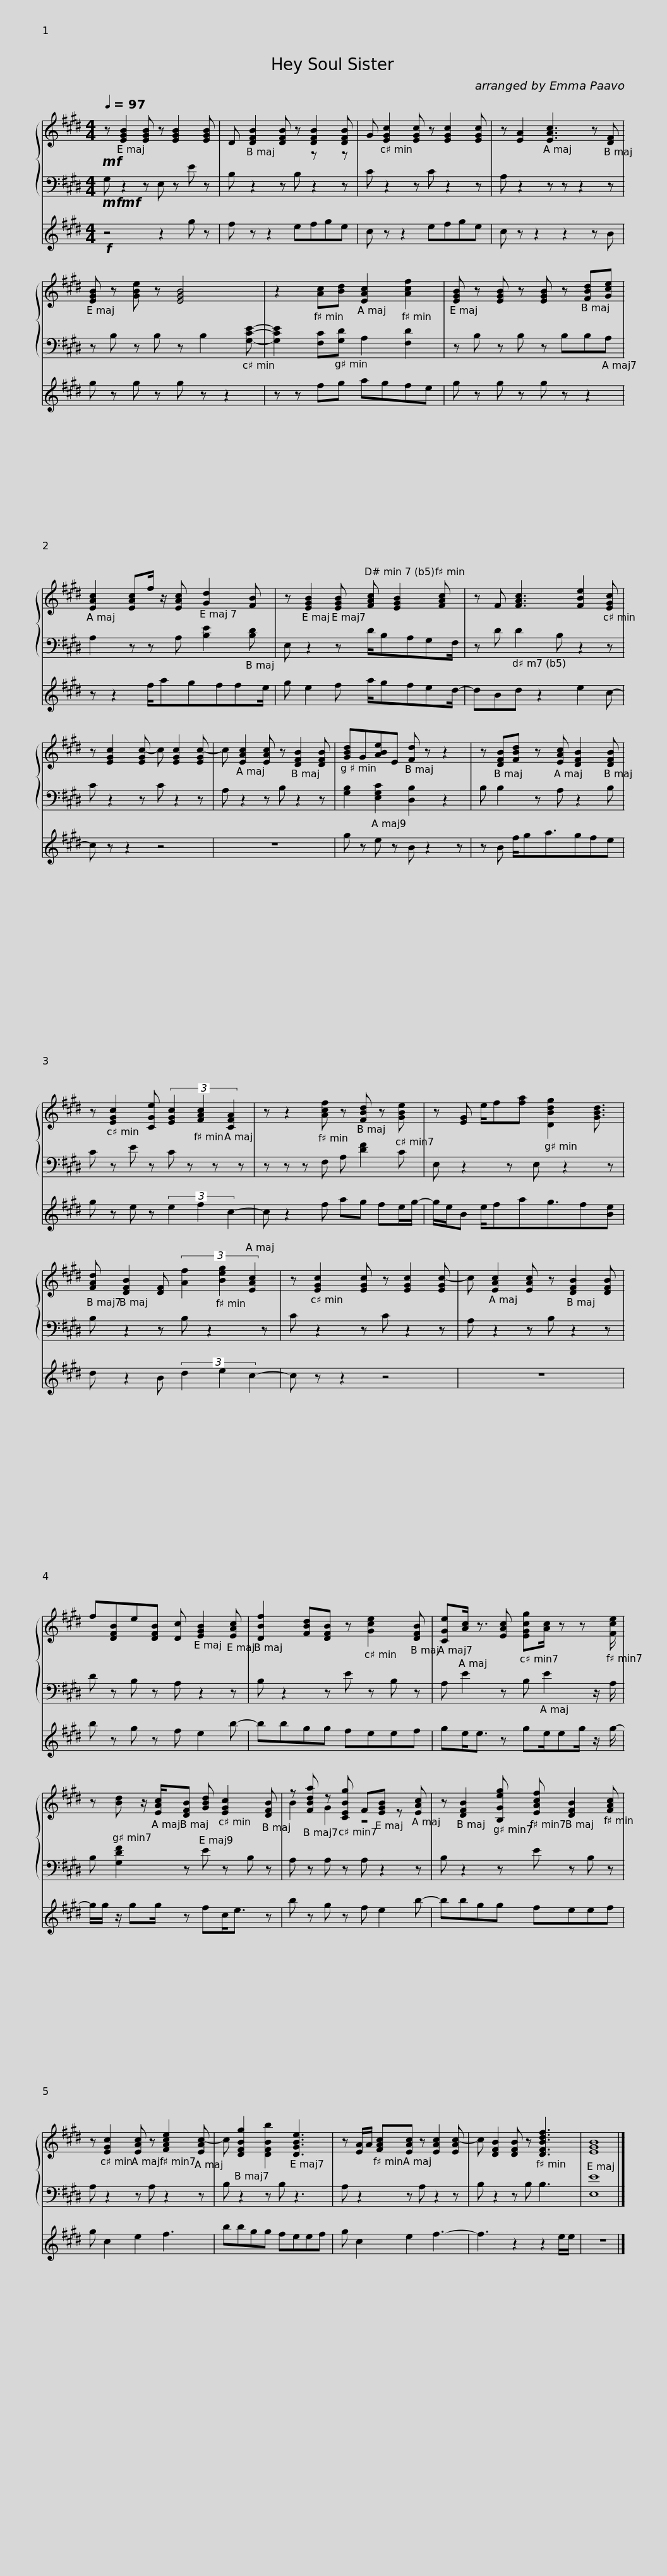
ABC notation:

X:1
%%score { ( 1 3 ) | 2 } 4
L:1/8
Q:1/4=97
M:4/4
I:linebreak $
K:E
V:1 treble
V:3 treble
V:2 bass
V:4 treble
V:1
!mf! z [EGB]2 [EGB] z [EGB]2 [EGB] | D [DFB]2 [DFB] z [DFB]2 [DFB] | G [EGc]2 [EGc] z [EGc]2 [EGc] | z [EA]2 [EAc]3 z [DF] |$ [EGB] z [GBe] z [EGB]4 | %5
 z2 [Ac][Bd] [EAc]2 [Acf]2 | [EGB] z [EGB] z [EGB] z [FBd][Gce] | [EAc]2 [EAc]f/ z/ [EAc] [Gd]2 [FB] |$ z [EGB]2 [EGB] [FAc] [EGB]2 [FAc] | z F [FAc]3 [FBe]2 [EGc] | %10
 z [EGc]2 [EGc-] c [EGc]2 [EGc-] | c [EAc]2 [EAc] z [DFB]2 [DFB] |$ [GBd]G[ABe]E [Fd] z z2 | z [DFB][FBd] z [EAc] [DFB]2 [DFB] | z [EGc]2 [CGe] (3[EGc]2 [FAc]2 [CFA]2 | %15
 z z2 [Acf] z [FBd] z [GBe] |$ z [EG] e/f[fa] [DBdg]2 [GBd]3/2 | [FAd] [DFB]2 [DF] (3[Af]2 [Beg]2 [EAc]2 | z [EGc]2 [EGc] z [EGc]2 [EGc-] | c [EAc]2 [EAc] z [DFB]2 [DFB] |$ %20
 f[DFB]e[DFB] [Dc] [EGB]2 [EAc] | [DBf]2 [FBd][DFB] z [Gce]2 [DFB] | [CGe][Ac]/ z3/2 [EAc] [EGcg][Ac]/ z z [Fce]/ | z [Bd] z/ [EAc]/[DFB] [GBd] [EGc]2 [DFB] |$ z [FBda] z [CEBg] F[EGB] z [EAc] | %25
 z [DFB]2 [B,Geg] [EAcf] [DFB]2 [FAc] | z [EGc]2 [EAc] z [FAce]2 [EAc-] | c [DFBg]2 [DFBb]2 [DGBe]3 |$ z [EA]/A/ [FAc][EAc] z [EAc]2 [EAc-] | c [DFB]2 [DFB] z [DFBdf]3 | %30
 [EGB]8 |] %31
V:2
!mf!!mf! G, z2 z E, z E z | B, z2 z B, z2 z | C z2 z C z2 z | A, z2 z z z2 z |$ z B, z B, z B,2 [G,CE]- | %5
 [G,CE]2 [F,C][G,D] A,2 [F,D]2 | z B, z B, z B,B,A, | A,2 z z A, [B,E]2 [B,D] |$ E, z2 z D/B,A,G,F,/ | z D D2 B, z2 z | %10
 C z2 z C z2 z | A, z2 z B, z2 z |$ [G,B,]2 [E,G,C]2 [D,B,]2 z2 | B, B,2 z A, z2 B, | C z E z C z z z | %15
 z z z F, A, [DF]2 C |$ E, z2 z E, z2 z | B, z2 z B, z2 z | C z2 z C z2 z | A, z2 z B, z2 z |$ %20
 D z B, z A, z2 z | B, z2 z E z B, z | A, E2 z B, E2 z/ A,/ | B, [G,DF]2 z E z B, z |$ A, z A, z A, z2 z | %25
 B, z2 z E z B, z | A, z2 z A, z2 z | B, z2 z B, z3 |$ A, z2 z A, z2 z | B, z2 z B, B,3 | %30
 [E,E]8 |] %31
V:3
 x8 | x5 z x z | x8 | x8 |$ x8 | %5
 x8 | x8 | x8 |$ x8 | x8 | %10
 x8 | x8 |$ x8 | x8 | x8 | %15
 x8 |$ x8 | x8 | x8 | x8 |$ %20
 x8 | x8 | x8 | x8 |$ B2 G2 z4 | %25
 x8 | x8 | x8 |$ x8 | x8 | %30
 x8 |] %31
V:4
!f! z4 z2 g z | f z z2 efge | c z z2 efge | c z z2 z2 z B |$ g z g z g z z2 | %5
 z z fg agfe | g z g z g z z2 | z z2 f/agffe/ |$ g e2 f a/gfed/- | dBd z2 e2 c- | %10
 c z z2 z4 | z8 |$ g z e z B z2 z | z B f/ga3/2gfe | g z e z (3e2 f2 c2- | %15
 c z2 f ag fe/g/- |$ g/e/B e/fag3/2f[Be] | d z2 B (3d2 e2 c2- | c z z2 z4 | z8 |$ %20
 b z g z f e2 b- | bbgg feef | ge<e z ge/eg/ z/ g/- | g/g/ z/ gg/ z fc<e z |$ b z g z f e2 b- | %25
 bbgg feef | g c2 e2 f3 | bbgg feef |$ g c2 e2 f3- | f3 z2 z2 e/e/ | %30
 z8 |] %31
